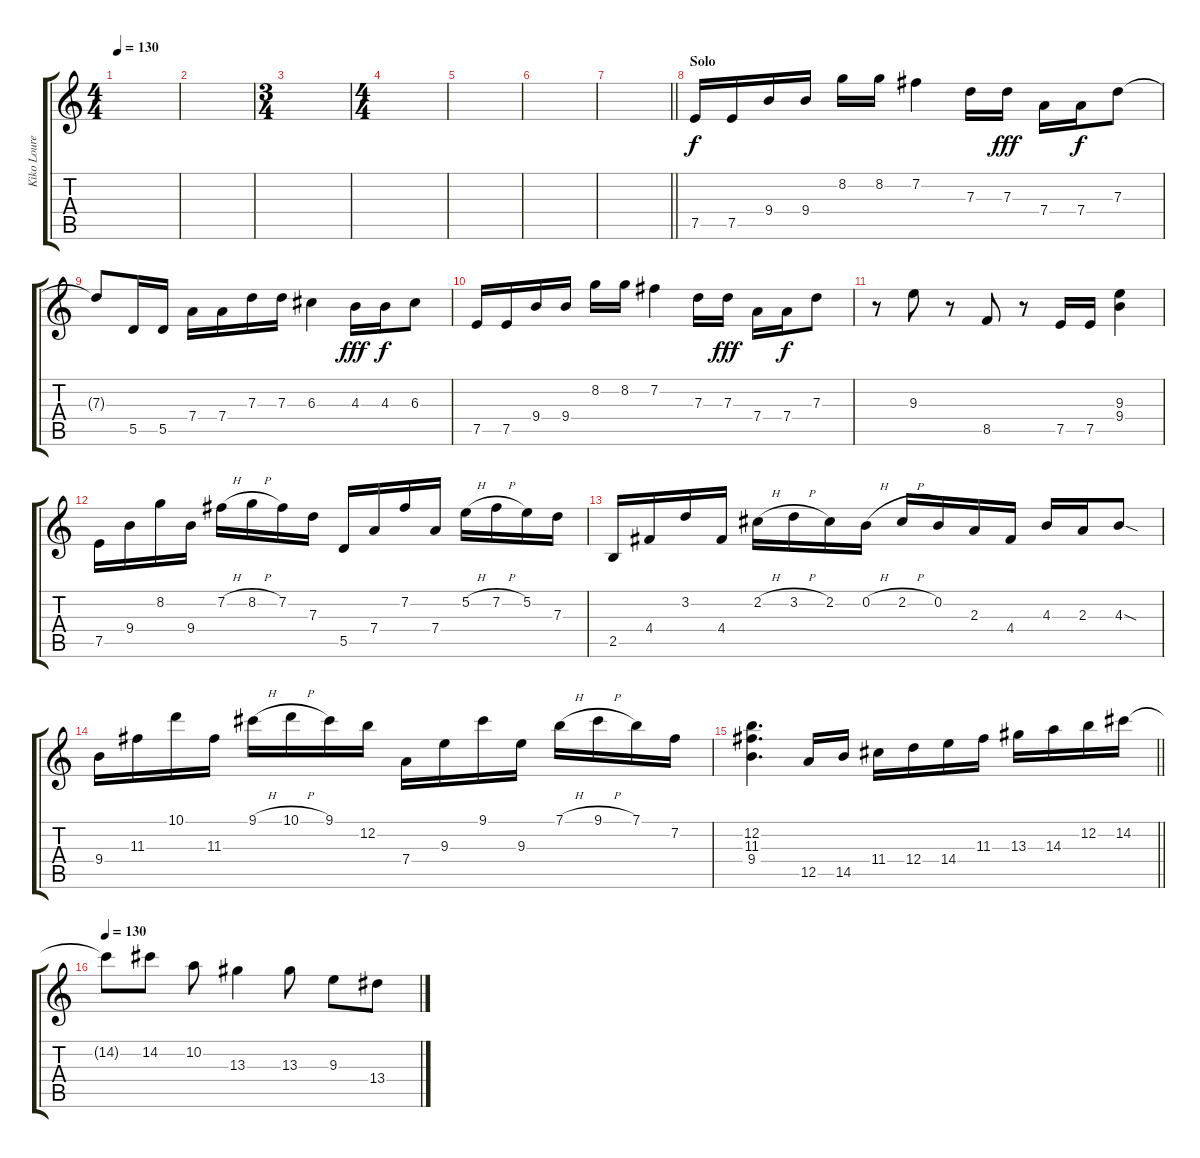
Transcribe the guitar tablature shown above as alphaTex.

\track ("Kiko Loureiro" "Kiko Loure") {instrument overdrivenguitar}
\staff {score tabs}
\tuning (E4 B3 G3 D3 A2 E2) {hide}
\ts (4 4)
\tempo 130
\clef g2
\ks c
|
|
\ts (3 4)
|
\ts (4 4)
|
|
|
\barLineRight lightlight
|
\section ("" "Solo")
7.5.16{volume 16 instrument overdrivenguitar} 7.5.16 9.4.16 9.4.16 8.2.16 8.2.16 7.2.4 7.3.16 7.3.16{dy fff} 7.4.16 7.4.16{dy f} 7.3.8 |
7.3{t}.8 5.5.16 5.5.16 7.4.16 7.4.16 7.3.16 7.3.16 6.3.4 4.3.16{dy fff} 4.3.16{dy f} 6.3.8 |
7.5.16 7.5.16 9.4.16 9.4.16 8.2.16 8.2.16 7.2.4 7.3.16 7.3.16{dy fff} 7.4.16 7.4.16{dy f} 7.3.8 |
r.8 9.3.8 r.8 8.5.8 r.8 7.5.16 7.5.16 (9.3 9.4).4 |
7.5.16 9.4.16 8.2.16 9.4.16 7.2{h}.16 8.2{h}.16 7.2.16 7.3.16 5.5.16 7.4.16 7.2.16 7.4.16 5.2{h}.16 7.2{h}.16 5.2.16 7.3.16 |
2.5.16 4.4.16 3.2.16 4.4.16 2.2{h}.16 3.2{h}.16 2.2.16 0.2{h}.16 2.2{h}.16 0.2.16 2.3.16 4.4.16 4.3.16 2.3.16 4.3{sod}.8 |
9.4.16 11.3.16 10.1.16 11.3.16 9.1{h}.16 10.1{h}.16 9.1.16 12.2.16 7.4.16 9.3.16 9.1.16 9.3.16 7.1{h}.16 9.1{h}.16 7.1.16 7.2.16 |
\barLineRight lightlight
(12.2 11.3 9.4).4{d} 12.5.16 14.5.16 11.4.16 12.4.16 14.4.16 11.3.16 13.3.16 14.3.16 12.2.16 14.2.16 |
\tempo 130
14.2{t}.8 14.2.8 10.2.8 13.3.4 13.3.8 9.3.8 13.4.8
